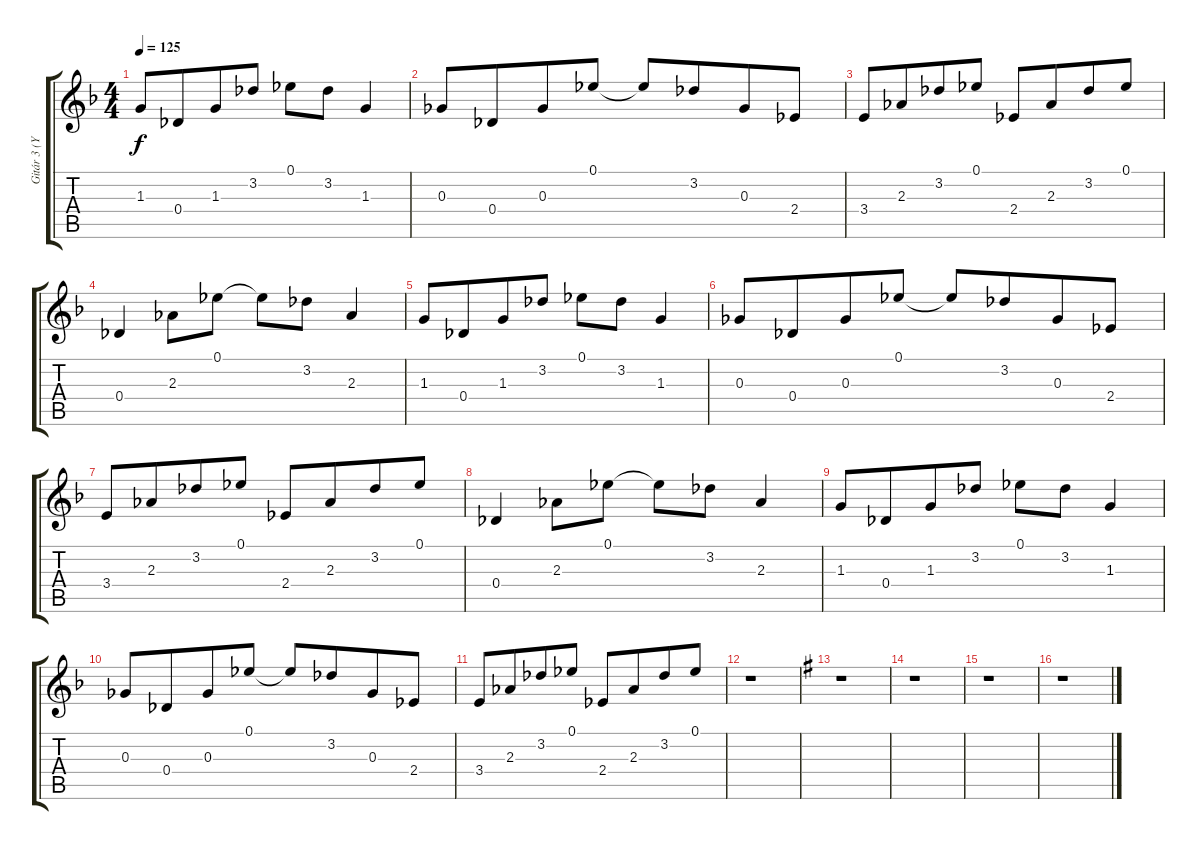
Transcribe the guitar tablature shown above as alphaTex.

\track ("Gitár 3 (Yngwie Malmsteen)" "Gitár 3 (Y") {instrument distortionguitar}
\staff {score tabs}
\tuning (Eb4 Bb3 Gb3 Db3 Ab2 Eb2) {hide}
\ts (4 4)
\tempo 125
\clef g2
\ks f
1.3.8{dy f} 0.4.8{beam merge} 1.3.8 3.2.8 0.1.8 3.2.8 1.3.4 |
0.3.8 0.4.8{beam merge} 0.3.8 0.1.8 0.1{t}.8 3.2.8{beam merge} 0.3.8 2.4.8 |
3.4.8 2.3.8{beam merge} 3.2.8 0.1.8 2.4.8 2.3.8{beam merge} 3.2.8 0.1.8 |
0.4.4 2.3.8 0.1.8 0.1{t}.8 3.2.8 2.3.4 |
1.3.8 0.4.8{beam merge} 1.3.8 3.2.8 0.1.8 3.2.8 1.3.4 |
0.3.8 0.4.8{beam merge} 0.3.8 0.1.8 0.1{t}.8 3.2.8{beam merge} 0.3.8 2.4.8 |
3.4.8 2.3.8{beam merge} 3.2.8 0.1.8 2.4.8 2.3.8{beam merge} 3.2.8 0.1.8 |
0.4.4 2.3.8 0.1.8 0.1{t}.8 3.2.8 2.3.4 |
1.3.8 0.4.8{beam merge} 1.3.8 3.2.8 0.1.8 3.2.8 1.3.4 |
0.3.8 0.4.8{beam merge} 0.3.8 0.1.8 0.1{t}.8 3.2.8{beam merge} 0.3.8 2.4.8 |
3.4.8 2.3.8{beam merge} 3.2.8 0.1.8 2.4.8 2.3.8{beam merge} 3.2.8 0.1.8 |
r.1 |
\ks g
r.1 |
r.1 |
r.1 |
r.1
